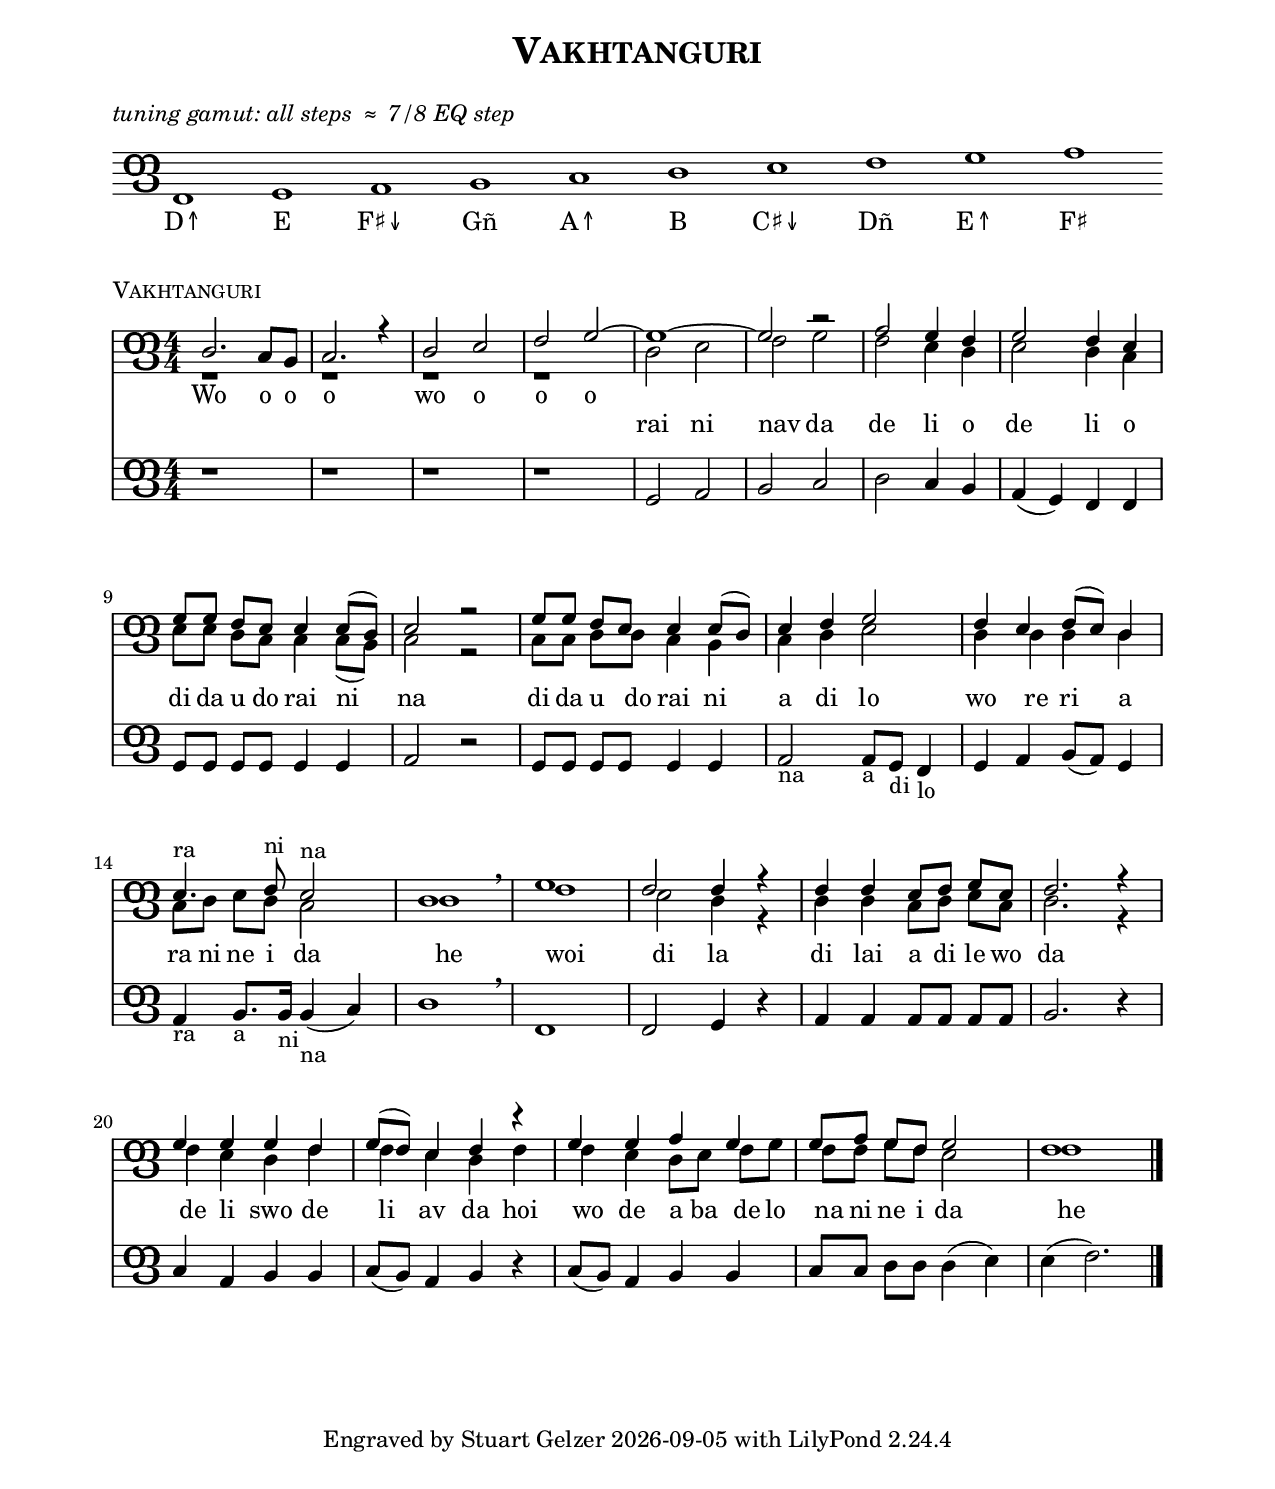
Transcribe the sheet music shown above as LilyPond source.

\version "2.18.0"

\header {
  title = \markup \smallCaps "Vakhtanguri"
  subtitle = " "
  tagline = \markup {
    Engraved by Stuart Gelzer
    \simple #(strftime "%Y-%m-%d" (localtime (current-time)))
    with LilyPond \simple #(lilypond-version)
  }
}

\paper {
  #(set-paper-size "letter")
  top-margin = .75 \in
  bottom-margin = .75 \in
  line-width = 7 \in
  system-system-spacing #'basic-distance = #15
  markup-system-spacing #'basic-distance = #5
}

clefPanduri = {
    \override Staff.Clef.stencil = #ly:text-interface::print
    \override Staff.Clef.text = \markup \char ##x10E4
    \override Staff.Clef.font-name = #"Georgia"
    \override Staff.Clef.font-size = #7 
    \override Staff.Clef.Y-offset = #-0.7
    \clef tenor
    \set Voice.middleCPosition = #(+ 1) % shift staff for this song
}

timeline = {
  \clefPanduri
  \numericTimeSignature
  \time 4/4
%  \hide Staff.TimeSignature
  \set Timing.beamExceptions = #'()
}

\markup { \italic "tuning gamut: all steps ≈ 7/8 EQ step"
}

gamutSettings = \with {
  \clefPanduri
  \omit Staff.BarLine
  \omit Staff.TimeSignature
  midiInstrument = "alto sax"
}

\score {

  \new Staff = "gamut" \with \gamutSettings \relative f {
      d1 e f g a b c d e f
  }
  
  \addlyrics { 
      D↑ E F♯↓ Gñ A↑ B C♯↓ Dñ E↑ F♯
  }
    
  \layout {
    indent = #0
    ragged-right = ##f
  }
}

% Vakhtanguri score

\markup { \smallCaps "Vakhtanguri" }
  
\score {

  \new Staff = "tenor" {
  
    <<
    \new Voice = "top" \relative b {
      \voiceOne
      \timeline
      \set Voice.midiInstrument = #"flute"
      
        b2. a8 g | a2. r4 | b2 c | d e~ e1~ e2 r |
        f2 e4 d | e2 d4 c | \break
        e8 e d c c4 c8( b) | c2 r | e8 e d c c4 c8( b) | c4 d e2 | 
        d4 c d8( c) b4 | c4.^\markup { ra } d8^\markup { ni } c2^\markup { na } | b1 \breathe | 
        e | d2 d4 r | d4 d c8 d e c | d2.r4 | \break
        e4 e e d | e8( d) c4 d r | e e f e | e8 f e d e2 | d1 \bar "|."
        }

     \new Lyrics \with { }
       \lyricsto "top" {
        Wo o o o wo o o o
        }
     
    \new Voice = "middle" \relative b {
      \voiceTwo
      \timeline
      \set Voice.midiInstrument = #"clarinet"
      
        r1 r r r | 
        b2 c | d e | d c4 b | c2 b4 a | 
        c8 c b a a4 a8( g) | a2 r | a8 a b b a4 g | a b c2 |
        b4 b b b | a8 b c b a2 | b1 | 
        d | c2 b4 r | b b a8 b c a | b2. r4 |
        d4 c b d | d c b d | d c b8 c d e | d d e d c2 | d1 
        }
    
    \new Lyrics \with { }
      \lyricsto "middle" {
        rai ni nav da de li o de li o 
        di da u do rai ni na di da u do rai ni a di lo 
        wo re ri a ra ni ne i da he 
        woi di la di lai a di le wo da 
        de li swo de li av da hoi wo de a ba de lo na ni ne i da he
        }
      
    \new Staff = "bass" \relative g {
      \timeline
      \set Staff.midiInstrument = #"oboe"
      
        r1 r r r | e2 f | g a | b a4 g | f4( e) d d |
        e8 e e e e4 e | f2 r2 | e8 e e e e4 e | f2_\markup { na } f8_\markup { a } e_\markup { di } d4_\markup { lo } |
        e4 f g8( f) e4 | f_\markup { ra } g8._\markup { a } g16_\markup { ni } g4(_\markup { na } a) | b1 \breathe |
        d, | d2 e4 r | f f f8 f f f | g2. r4 
        a f g g | a8( g) f4 g r | a8( g) f4 g g | a8 a b b b4( c) | c( d2.)
        }      
    >>
  }

  \layout {
    indent = #0
    }

  \midi {
  \tempo 4=90
    }  

}
